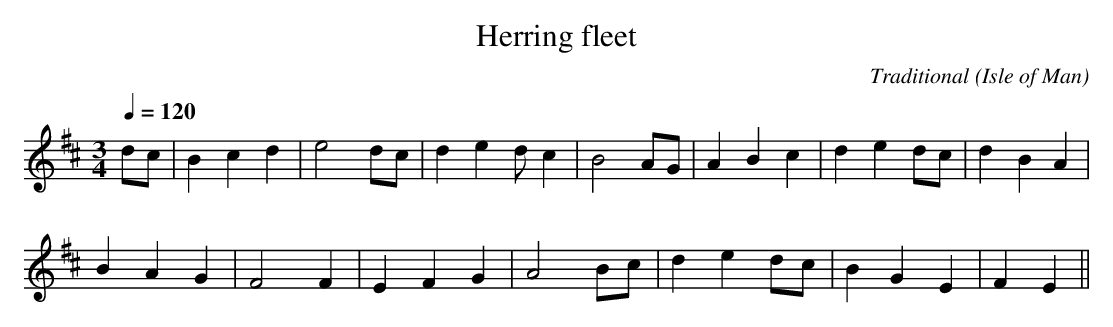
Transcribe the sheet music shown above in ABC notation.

X:1
T:Herring fleet
C:Traditional
O:Isle of Man
M:3/4
L:1/4
Q:120
K:D
d/c/|Bc d|e2 d/c/|de d/c|B2 A/G/|AB c|de d/c/|dB A|
BA G|F2 F|EF G|A2 B/c/|de d/c/|BG E|FE||
